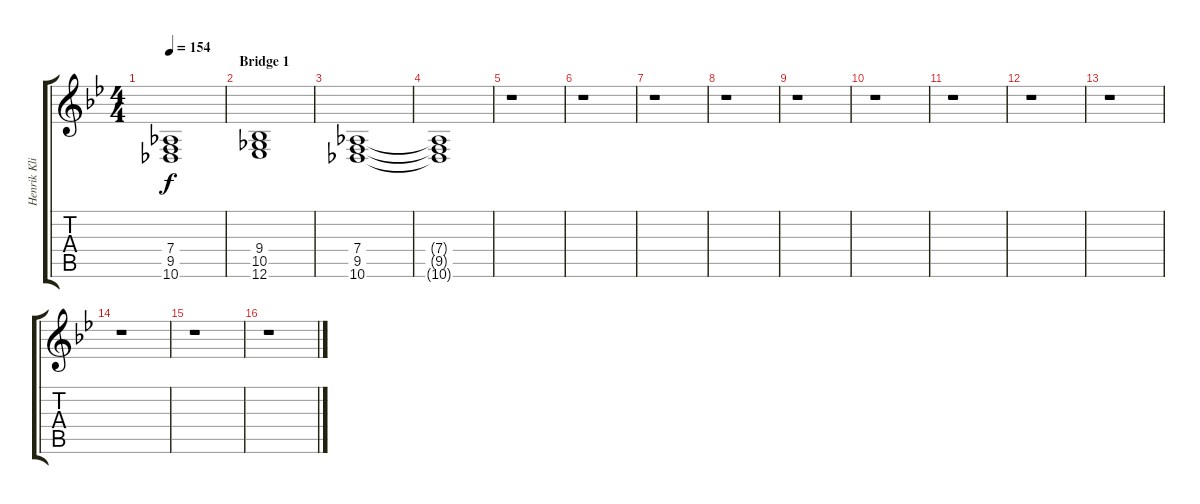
\track ("Henrik Klingenberg 3" "Henrik Kli") {instrument stringensemble1}
\staff {score tabs}
\tuning (Eb4 Bb3 Gb3 Db3 Ab2 Eb2) {hide}
\ts (4 4)
\tempo 154
\clef g2
\ks gminor
(7.4 9.5 10.6).1{dy f} |
\section ("" "Bridge 1")
(9.4 10.5 12.6).1 |
(7.4 9.5 10.6).1 |
(7.4{t} 9.5{t} 10.6{t}).1 |
r.1 |
r.1 |
r.1 |
r.1 |
r.1 |
r.1 |
r.1 |
r.1 |
r.1 |
r.1 |
r.1 |
r.1
